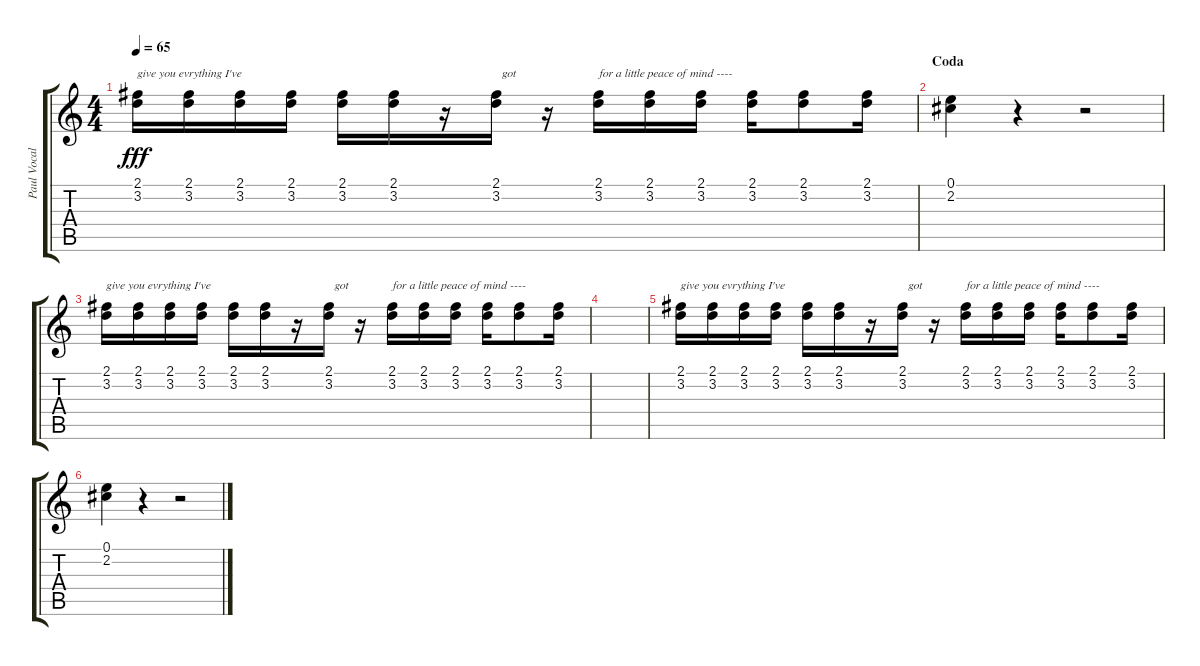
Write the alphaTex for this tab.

\track ("Paul Vocals" "Paul Vocal") {instrument acousticguitarnylon}
\staff {score tabs}
\tuning (E4 B3 G3 D3 A2 E2) {hide}
\ts (4 4)
\tempo 65
\clef g2
\ks c
(2.1 3.2).16{txt "give you evrything I've " dy fff} (2.1 3.2).16 (2.1 3.2).16 (2.1 3.2).16 (2.1 3.2).16 (2.1 3.2).16 r.16 (2.1 3.2).16{txt "  got"} r.16 (2.1 3.2).16{txt "for a little peace of mind ----"} (2.1 3.2).16 (2.1 3.2).16 (2.1 3.2).16 (2.1 3.2).8 (2.1 3.2).16 |
\section ("" "Coda")
(0.1 2.2).4 r.4 r.2 |
(2.1 3.2).16{txt "give you evrything I've "} (2.1 3.2).16 (2.1 3.2).16 (2.1 3.2).16 (2.1 3.2).16 (2.1 3.2).16 r.16 (2.1 3.2).16{txt "  got"} r.16 (2.1 3.2).16{txt "for a little peace of mind ----"} (2.1 3.2).16 (2.1 3.2).16 (2.1 3.2).16 (2.1 3.2).8 (2.1 3.2).16 |
|
(2.1 3.2).16{txt "give you evrything I've "} (2.1 3.2).16 (2.1 3.2).16 (2.1 3.2).16 (2.1 3.2).16 (2.1 3.2).16 r.16 (2.1 3.2).16{txt "  got"} r.16 (2.1 3.2).16{txt "for a little peace of mind ----"} (2.1 3.2).16 (2.1 3.2).16 (2.1 3.2).16 (2.1 3.2).8 (2.1 3.2).16 |
(0.1 2.2).4 r.4 r.2
